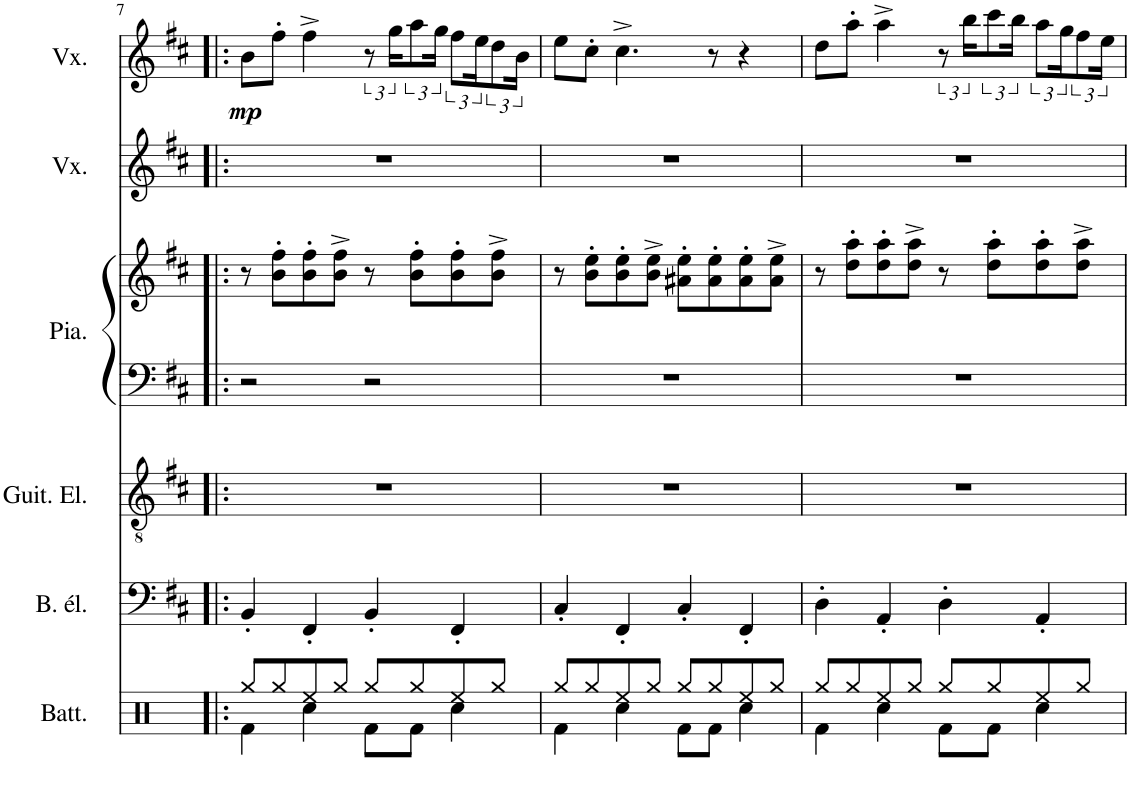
**kern	**kern	**kern	**kern	**kern	**kern	**kern	**dynam
*part6	*part5	*part4	*part3	*part3	*part2	*part1	*part1
*staff7	*staff6	*staff5	*staff4	*staff3	*staff2	*staff1	*staff1
*I"Batterie	*I"Basse électrique	*I"Guitare électrique	*I"Piano	*	*I"Voix	*I"Voix	*
*I'Batt.	*I'B. él.	*I'Guit. El.	*I'Pia.	*	*I'Vx.	*I'Vx.	*
!!LO:PB:g=z
*clefX	*clefF4	*clefGv2	*clefF4	*clefG2	*clefG2	*clefG2	*
*	*Trd7c12	*Trd-7c-12	*	*	*	*Trd4c7	*
*k[]	*k[f#c#]	*k[f#c#]	*k[f#c#]	*k[f#c#]	*k[f#c#]	*k[f#c#]	*
*M4/4	*M4/4	*M4/4	*M4/4	*M4/4	*M4/4	*M4/4	*
=7!|:	=7!|:	=7!|:	=7!|:	=7!|:	=7!|:	=7!|:	=7!|:
*^	*	*	*	*	*	*	*
!	!	!	!	!	!	!	!	!LO:DY:b
8Rgg/L	4Rf\	4BB'/	1r	2r	8r	1r	8b\L	mp
8Rgg/	.	.	.	.	8b\' 8ff#\'L	.	8ff#'\J	.
8Ree/	4Rcc\	4FF#'/	.	.	8b\' 8ff#\'	.	4ff#^\	.
8Rgg/J	.	.	.	.	8b\^ 8ff#\^J	.	.	.
8Rgg/L	8Rf\L	4BB'/	.	2r	8r	.	12r	.
.	.	.	.	.	.	.	24gg\KL	.
8Rgg/	8Rf\J	.	.	.	8b\' 8ff#\'L	.	12aa\	.
.	.	.	.	.	.	.	24gg\Jk	.
8Ree/	4Rcc\	4FF#'/	.	.	8b\' 8ff#\'	.	12ff#\L	.
.	.	.	.	.	.	.	24ee\K	.
8Rgg/J	.	.	.	.	8b\^ 8ff#\^J	.	12dd\	.
.	.	.	.	.	.	.	24b\Jk	.
=8	=8	=8	=8	=8	=8	=8	=8	=8
8Rgg/L	4Rf\	4C#'/	1r	1r	8r	1r	8ee\L	.
8Rgg/	.	.	.	.	8b\' 8ee\'L	.	8cc#'\J	.
8Ree/	4Rcc\	4FF#'/	.	.	8b\' 8ee\'	.	4.cc#^\	.
8Rgg/J	.	.	.	.	8b\^ 8ee\^J	.	.	.
8Rgg/L	8Rf\L	4C#'/	.	.	8a#X\' 8ee\'L	.	.	.
8Rgg/	8Rf\J	.	.	.	8a#\' 8ee\'	.	8r	.
8Ree/	4Rcc\	4FF#'/	.	.	8a#\' 8ee\'	.	4r	.
8Rgg/J	.	.	.	.	8a#\^ 8ee\^J	.	.	.
=9	=9	=9	=9	=9	=9	=9	=9	=9
8Rgg/L	4Rf\	4D'\	1r	1r	8r	1r	8dd\L	.
8Rgg/	.	.	.	.	8dd\' 8aa\'L	.	8aa'\J	.
8Ree/	4Rcc\	4AA'/	.	.	8dd\' 8aa\'	.	4aa^\	.
8Rgg/J	.	.	.	.	8dd\^ 8aa\^J	.	.	.
8Rgg/L	8Rf\L	4D'\	.	.	8r	.	12r	.
.	.	.	.	.	.	.	24bb\KL	.
8Rgg/	8Rf\J	.	.	.	8dd\' 8aa\'L	.	12ccc#\	.
.	.	.	.	.	.	.	24bb\Jk	.
8Ree/	4Rcc\	4AA'/	.	.	8dd\' 8aa\'	.	12aa\L	.
.	.	.	.	.	.	.	24gg\K	.
8Rgg/J	.	.	.	.	8dd\^ 8aa\^J	.	12ff#\	.
.	.	.	.	.	.	.	24ee\Jk	.
*v	*v	*	*	*	*	*	*	*
=	=	=	=	=	=	=	=
*-	*-	*-	*-	*-	*-	*-	*-
